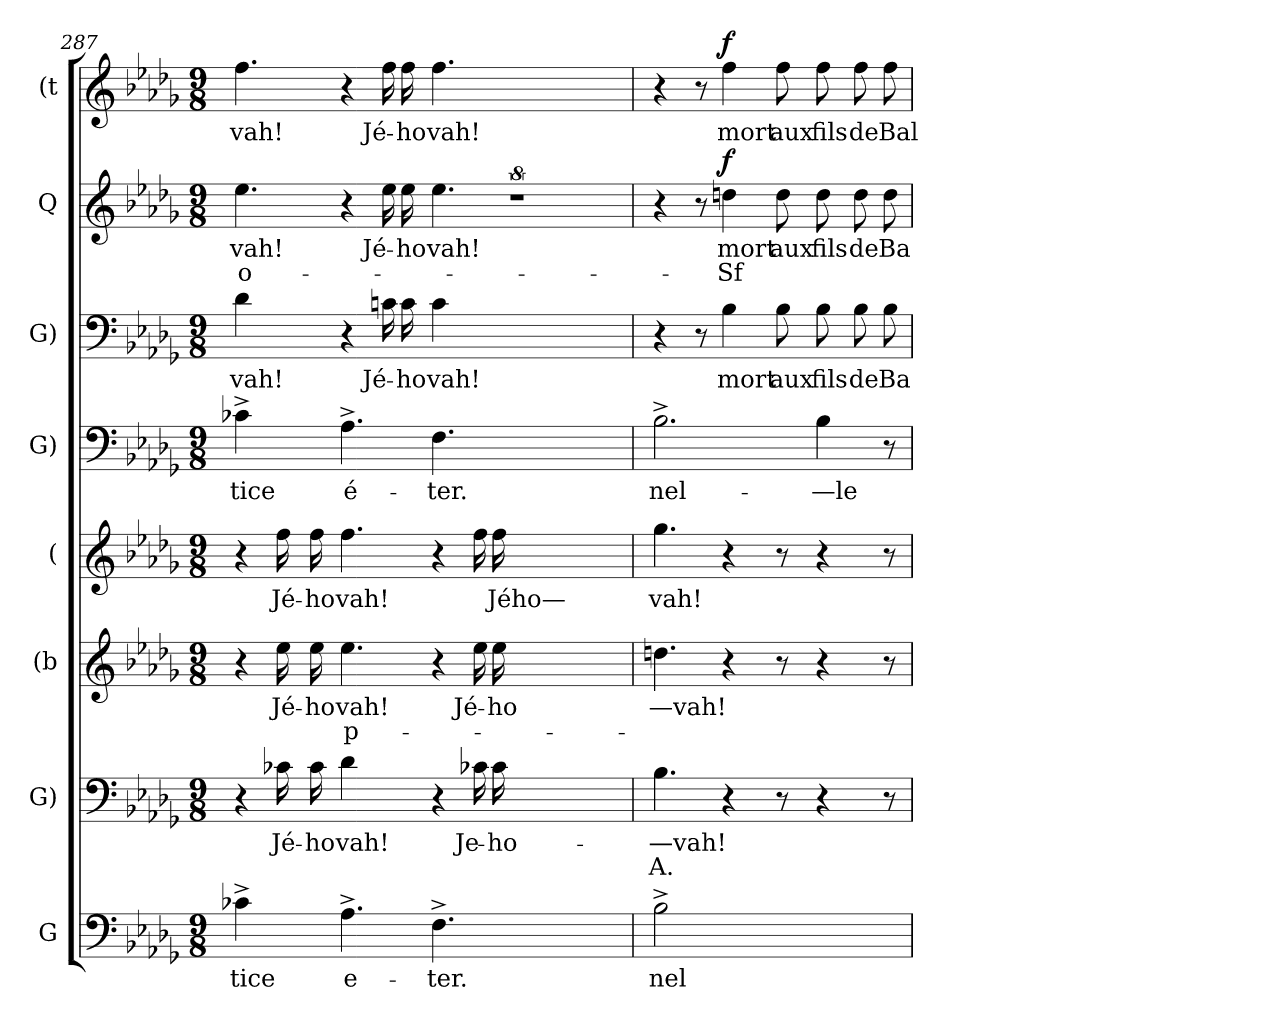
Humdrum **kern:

**kern	**text	**kern	**text	**text	**kern	**text	**text	**kern	**text	**kern	**text	**kern	**text	**kern	**text	**text	**dynam	**kern	**text	**dynam
*part8	*part8	*part7	*part7	*part7	*part6	*part6	*part6	*part5	*part5	*part4	*part4	*part3	*part3	*part2	*part2	*part2	*part2	*part1	*part1	*part1
*staff8	*staff8	*staff7	*staff7	*staff7	*staff6	*staff6	*staff6	*staff5	*staff5	*staff4	*staff4	*staff3	*staff3	*staff2	*staff2	*staff2	*staff2	*staff1	*staff1	*staff1
*I"G	*	*I"G)	*	*	*I"(b	*	*	*I"(	*	*I"G)	*	*I"G)	*	*I"Q	*	*	*	*I"(t	*	*
*clefF4	*	*clefF4	*	*	*clefG2	*	*	*clefG2	*	*clefF4	*	*clefF4	*	*clefG2	*	*	*	*clefG2	*	*
*k[b-e-a-d-g-]	*	*k[b-e-a-d-g-]	*	*	*k[b-e-a-d-g-]	*	*	*k[b-e-a-d-g-]	*	*k[b-e-a-d-g-]	*	*k[b-e-a-d-g-]	*	*k[b-e-a-d-g-]	*	*	*	*k[b-e-a-d-g-]	*	*
*M9/8	*	*M9/8	*	*	*M9/8	*	*	*M9/8	*	*M9/8	*	*M9/8	*	*M9/8	*	*	*	*M9/8	*	*
=287	=287	=287	=287	=287	=287	=287	=287	=287	=287	=287	=287	=287	=287	=287	=287	=287	=287	=287	=287	=287
4c-X^>i\	tice	4r	.	.	4r	.	.	4r	.	4c-X^>i\	tice	4d-i\	vah!	4.ee-i\	vah!	o-	.	4.ffi\	vah!	.
16ryy	.	16c-Xi\	Jé-	.	16ee-i\	Jé-	.	16ffi\	Jé-	16ryy	.	16ryy	.	.	.	.	.	.	.	.
16ryy	.	16c-i\	ho	.	16ee-i\	ho	.	16ffi\	ho	16ryy	.	16ryy	.	.	.	.	.	.	.	.
4.A-^>i\	e-	4d-i\	vah!	.	4.ee-i\	vah!	p-	4.ffi\	vah!	4.A-^>i\	é-	4r	.	4r	.	.	.	4r	.	.
.	.	16ryy	.	.	.	.	.	.	.	.	.	16cni\	Jé-	16ee-i\	Jé-	.	.	16ffi\	Jé-	.
.	.	16ryy	.	.	.	.	.	.	.	.	.	16ci\	ho	16ee-i\	ho	.	.	16ffi\	ho	.
4.F^>i\	ter.	4r	.	.	4r	.	.	4r	.	4.Fi\	ter.	4ci\	vah!	4.ee-i\	vah!	.	.	4.ffi\	vah!	.
.	.	16c-Xi\	Je-	.	16ee-i\	Jé-	.	16ffi\	.	.	.	8ryy	.	.	.	.	.	.	.	.
.	.	16c-i\	ho-	.	16ee-i\	ho	.	16ffi\	Jého—	.	.	.	.	.	.	.	.	.	.	.
1ryy	.	1ryy	.	.	1ryy	.	.	1ryy	.	1ryy	.	1ryy	.	8%9r	.	.	.	1ryy	.	.
8ryy	.	8ryy	.	.	8ryy	.	.	8ryy	.	8ryy	.	8ryy	.	.	.	.	.	8ryy	.	.
!!LO:LB:g=z
=288	=288	=288	=288	=288	=288	=288	=288	=288	=288	=288	=288	=288	=288	=288	=288	=288	=288	=288	=288	=288
2B-^>i\	nel-	4.B-i\	—vah!	A.	4.ddni\	—vah!	.	4.gg-i\	vah!	2.B-^>i\	nel-	4r	.	4r	.	.	.	4r	.	.
.	.	.	.	.	.	.	.	.	.	.	.	8r	.	8r	.	.	.	8r	.	.
!	!	!	!	!	!	!	!	!	!	!	!	!	!	!	!	!	!LO:DY:a	!	!	!LO:DY:a
.	.	4r	.	.	4r	.	.	4r	.	.	.	4B-i\	mort	4ddni\	mort	Sf	f	4ffi\	mort	f
2ryy	.	.	.	.	.	.	.	.	.	.	.	.	.	.	.	.	.	.	.	.
.	.	8r	.	.	8r	.	.	8r	.	.	.	8B-i\	aux	8ddi\	aux	.	.	8ffi\	aux	.
.	.	4r	.	.	4r	.	.	4r	.	4B-i\	—le	8B-i\	fils	8ddi\	fils	.	.	8ffi\	fils	.
.	.	.	.	.	.	.	.	.	.	.	.	8B-i\	de	8ddi\	de	.	.	8ffi\	de	.
8ryy	.	8r	.	.	8r	.	.	8r	.	8r	.	8B-i\	Ba	8ddi\	Ba	.	.	8ffi\	Bal	.
=	=	=	=	=	=	=	=	=	=	=	=	=	=	=	=	=	=	=	=	=
*-	*-	*-	*-	*-	*-	*-	*-	*-	*-	*-	*-	*-	*-	*-	*-	*-	*-	*-	*-	*-
